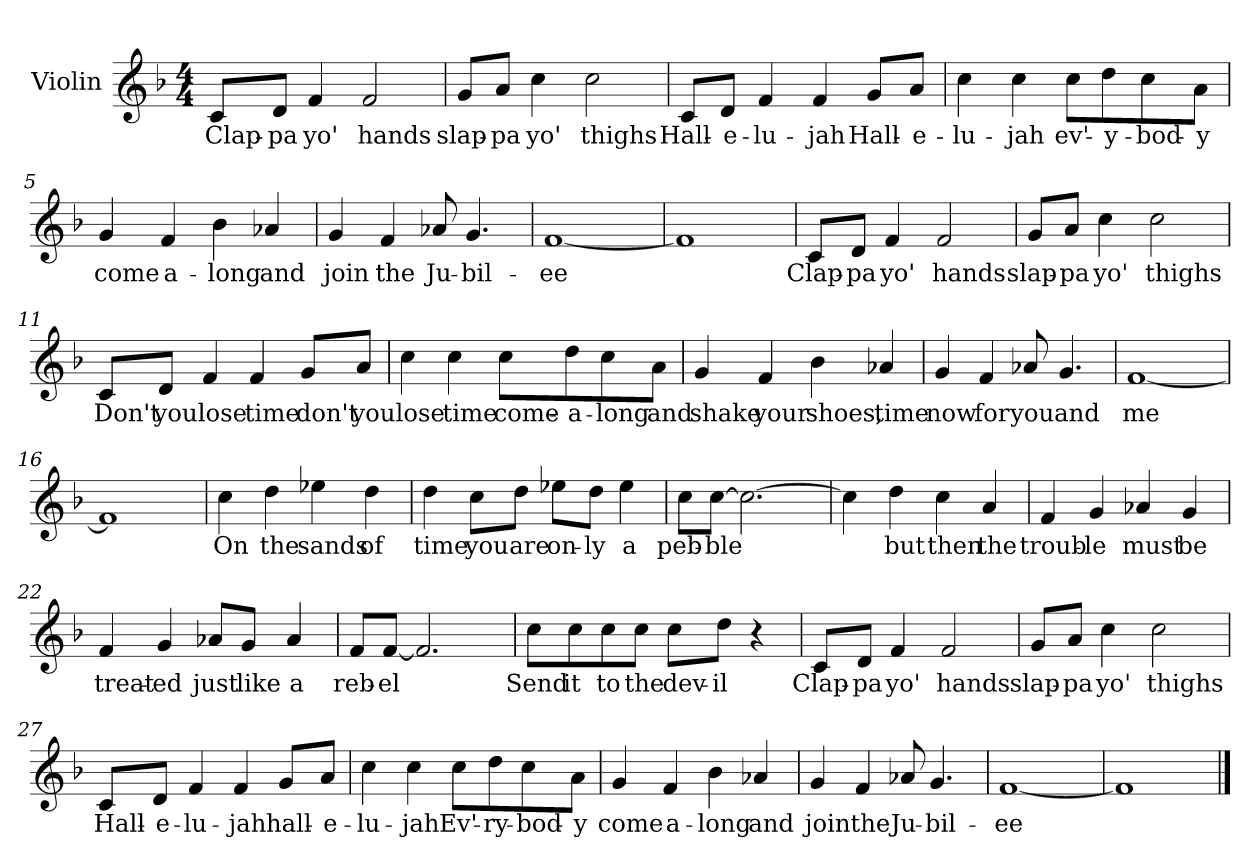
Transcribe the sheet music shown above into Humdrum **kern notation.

**kern	**text
*part1	*part1
*staff1	*staff1
*I"Violin	*
*I'Vln	*
*clefG2	*
*k[b-]	*
*F:	*
*M4/4	*
=1	=1
8c/L	Clap-
8d/J	-pa
4f/	yo'
2f/	hands
=2	=2
8g/L	slap-
8a/J	-pa
4cc\	yo'
2cc\	thighs
=3	=3
8c/L	Hall-
8d/J	-e-
4f/	-lu-
4f/	-jah
8g/L	Hall-
8a/J	-e-
=4	=4
4cc\	-lu-
4cc\	-jah
8cc\L	ev'-
8dd\	-y-
8cc\	-bod-
8a\J	-y
!!LO:LB:g=z
=5	=5
4g/	come
4f/	a-
4b-\	-long
4a-X/	and
=6	=6
4g/	join
4f/	the
8a-X/	Ju-
4.g/	-bil-
=7	=7
[1f	-ee
=8	=8
1f]	.
!!LO:LB:g=z
=9	=9
8c/L	Clap-
8d/J	-pa
4f/	yo'
2f/	hands
=10	=10
8g/L	slap-
8a/J	-pa
4cc\	yo'
2cc\	thighs
=11	=11
8c/L	Don't
8d/J	you
4f/	lose
4f/	time
8g/L	don't
8a/J	you
!!LO:LB:g=z
=12	=12
4cc\	lose
4cc\	time
8cc\L	come-
8dd\	-a-
8cc\	-long
8a\J	and
!!LO:LB:g=z
=13	=13
4g/	shake
4f/	your
4b-\	shoes,
4a-X/	time
=14	=14
4g/	now
4f/	for
8a-X/	you
4.g/	and
=15	=15
[1f	me
=16	=16
1f]	.
!!LO:LB:g=z
=17	=17
4cc\	On
4dd\	the
4ee-X\	sands
4dd\	of
=18	=18
4dd\	time
8cc\L	you
8dd\J	are
8ee-X\L	on-
8dd\J	-ly
4ee-\	a
=19	=19
8cc\L	peb-
[8cc\J	-ble
2.cc\_	.
=20	=20
4cc\]	.
4dd\	but
4cc\	then
4a/	the
!!LO:LB:g=z
=21	=21
4f/	troub-
4g/	-le
4a-X/	must
4g/	be
=22	=22
4f/	treat-
4g/	-ed
8a-X/L	just
8g/J	like
4a-/	a
=23	=23
8f/L	reb-
[8f/J	-el
2.f/]	.
=24	=24
8cc\L	Send
8cc\	it
8cc\	to
8cc\J	the
8cc\L	dev-
8dd\J	-il
4r	.
!!LO:LB:g=z
=25	=25
8c/L	Clap-
8d/J	-pa
4f/	yo'
2f/	hands
=26	=26
8g/L	slap-
8a/J	-pa
4cc\	yo'
2cc\	thighs
=27	=27
8c/L	Hall-
8d/J	-e-
4f/	-lu-
4f/	-jah
8g/L	hall-
8a/J	-e-
=28	=28
4cc\	-lu-
4cc\	-jah
8cc\L	Ev'-
8dd\	-ry-
8cc\	-bod-
8a\J	-y
!!LO:LB:g=z
=29	=29
4g/	come
4f/	a-
4b-\	-long
4a-X/	and
=30	=30
4g/	join
4f/	the
8a-X/	Ju-
4.g/	-bil-
=31	=31
[1f	-ee
=32	=32
1f]	.
==	==
*-	*-
